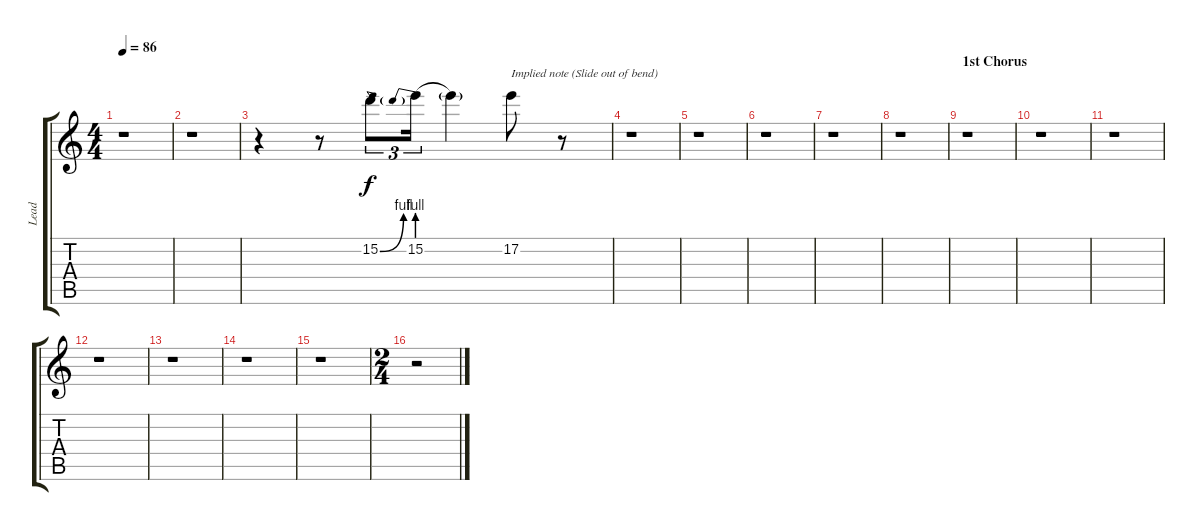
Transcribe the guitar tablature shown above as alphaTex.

\track ("Lead" "Lead") {instrument overdrivenguitar}
\staff {score tabs}
\tuning (E4 B3 G3 D3 A2 E2) {hide}
\ts (4 4)
\tempo 86
\clef g2
\ks c
r.1{dy f} |
r.1 |
r.4 r.8 15.2{be (bend 0 0 60 4)}.8{tu (3 2)} 15.2{be (prebend 0 4 60 4)}.16{tu (3 2)} 15.2{t}.4 17.2.8{txt "Implied note (Slide out of bend)"} r.8 |
r.1 |
r.1 |
r.1 |
r.1 |
r.1 |
\section ("" "1st Chorus")
r.1 |
r.1 |
r.1 |
r.1 |
r.1 |
r.1 |
r.1 |
\ts (2 4)
r.2
